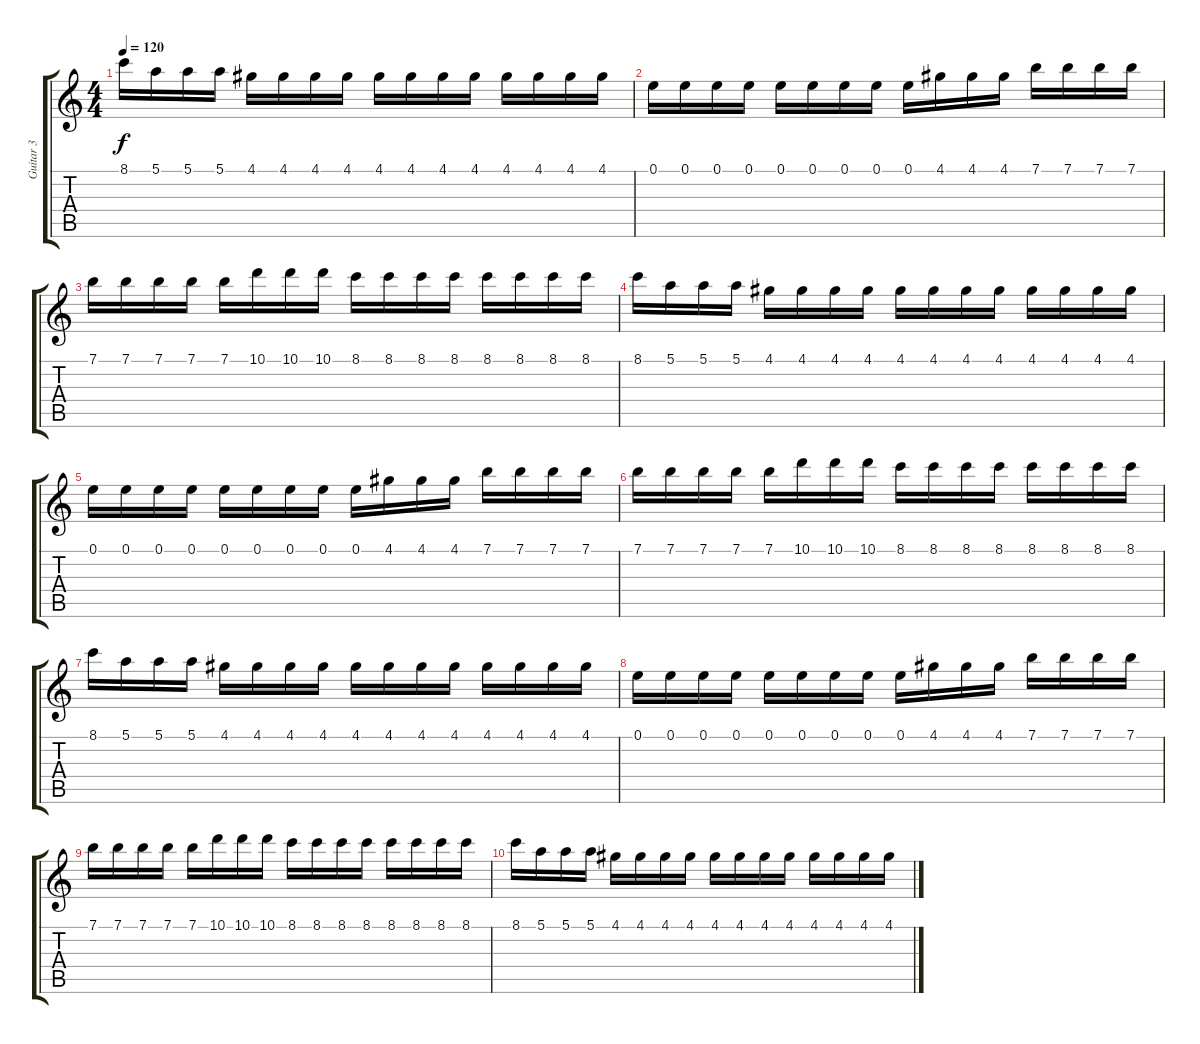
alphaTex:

\track ("Guitar 3" "Guitar 3") {instrument acousticguitarsteel}
\staff {score tabs}
\tuning (E4 B3 G3 D3 A2 E2) {hide}
\ts (4 4)
\tempo 120
\clef g2
\ks c
8.1.16{dy f} 5.1.16 5.1.16 5.1.16 4.1.16 4.1.16 4.1.16 4.1.16 4.1.16 4.1.16 4.1.16 4.1.16 4.1.16 4.1.16 4.1.16 4.1.16 |
0.1.16 0.1.16 0.1.16 0.1.16 0.1.16 0.1.16 0.1.16 0.1.16 0.1.16 4.1.16 4.1.16 4.1.16 7.1.16 7.1.16 7.1.16 7.1.16 |
7.1.16 7.1.16 7.1.16 7.1.16 7.1.16 10.1.16 10.1.16 10.1.16 8.1.16 8.1.16 8.1.16 8.1.16 8.1.16 8.1.16 8.1.16 8.1.16 |
8.1.16 5.1.16 5.1.16 5.1.16 4.1.16 4.1.16 4.1.16 4.1.16 4.1.16 4.1.16 4.1.16 4.1.16 4.1.16 4.1.16 4.1.16 4.1.16 |
0.1.16 0.1.16 0.1.16 0.1.16 0.1.16 0.1.16 0.1.16 0.1.16 0.1.16 4.1.16 4.1.16 4.1.16 7.1.16 7.1.16 7.1.16 7.1.16 |
7.1.16 7.1.16 7.1.16 7.1.16 7.1.16 10.1.16 10.1.16 10.1.16 8.1.16 8.1.16 8.1.16 8.1.16 8.1.16 8.1.16 8.1.16 8.1.16 |
8.1.16 5.1.16 5.1.16 5.1.16 4.1.16 4.1.16 4.1.16 4.1.16 4.1.16 4.1.16 4.1.16 4.1.16 4.1.16 4.1.16 4.1.16 4.1.16 |
0.1.16 0.1.16 0.1.16 0.1.16 0.1.16 0.1.16 0.1.16 0.1.16 0.1.16 4.1.16 4.1.16 4.1.16 7.1.16 7.1.16 7.1.16 7.1.16 |
7.1.16 7.1.16 7.1.16 7.1.16 7.1.16 10.1.16 10.1.16 10.1.16 8.1.16 8.1.16 8.1.16 8.1.16 8.1.16 8.1.16 8.1.16 8.1.16 |
8.1.16 5.1.16 5.1.16 5.1.16 4.1.16 4.1.16 4.1.16 4.1.16 4.1.16 4.1.16 4.1.16 4.1.16 4.1.16 4.1.16 4.1.16 4.1.16
